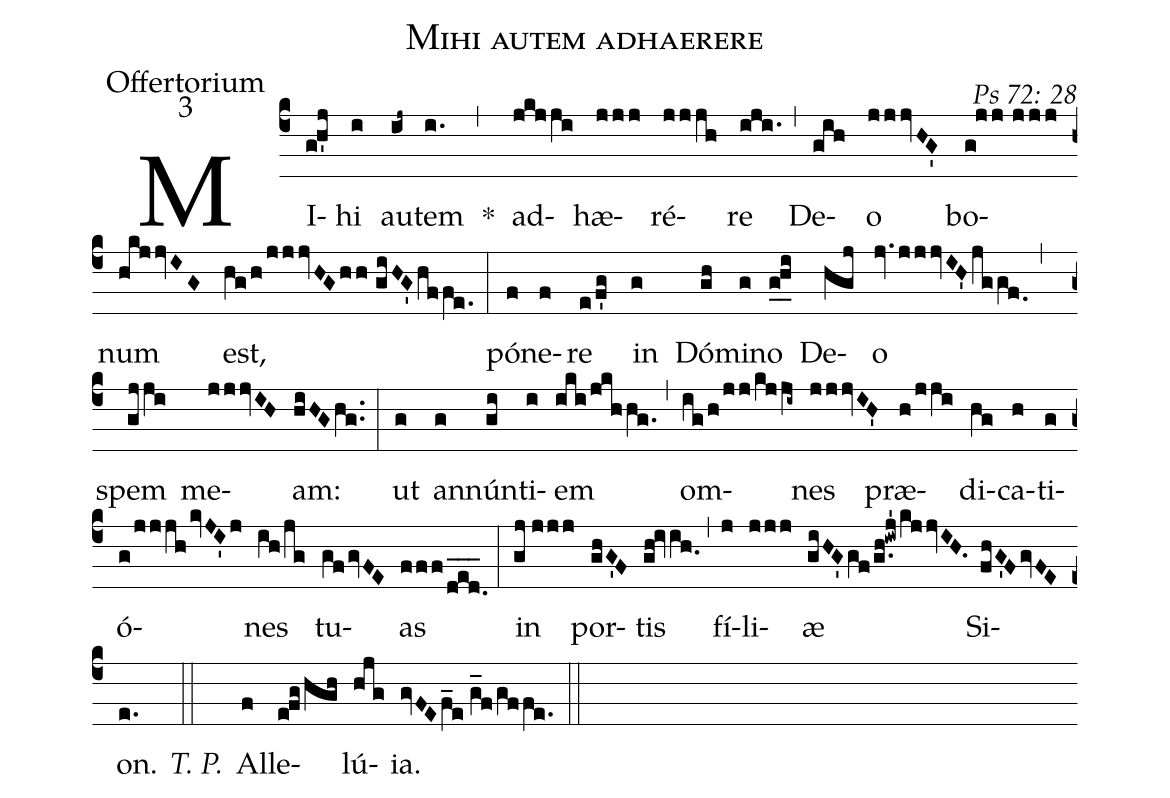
name: Mihi autem adhaerere;
office-part: Offertorium;
mode: 3;
commentary: Ps 72: 28;
%%
(c4) MI(g!h'j)hi(i) au(ij~)tem(i.) *(,) ad(jkjji)hæ(jjj)ré(jjjh)re(iji.) (,) De(gih)o(jjjvHG') bo(g!jj//jjj)num(hkjjvIG) est,(hg/h/jjjvHGhh//giHG'/hffe.) (:)
pó(f)ne(f)re(e/f'g) in(g) Dó(gh)mi(g)no(g_0!h_i) De(hgj)o(jv.jjjvIH'/jggf.0) (,) spem(gjji) me(jjjvIH)am:(hiHG/hg..) (:)
ut(g) an(g)nún(gi)ti(i)em(iki/jkhhg.) (,) om(ig/h/jj/kjji~)nes(jjjvIH') præ(h/jji)di(hg)ca(h)ti(g)ó(g/jjjh/kvJI'j)nes(ih/jg) tu(gf/gvFE)as(fff/ded.___) (:)
in(gj//jjj) por(ghG'F)tis(gh!ivih.0) (,) fí(j)li(jjj)æ(giHG'/gf/g.h!iwj'/kjjvIH.) Si(fhG'F/gvFE)on.(e.) <i>T. P.</i>(::)
Al(f)le(e!fg/hgh)lú(hjg)ia.(gvFE/f_e//g_f/gffe.) (::)
